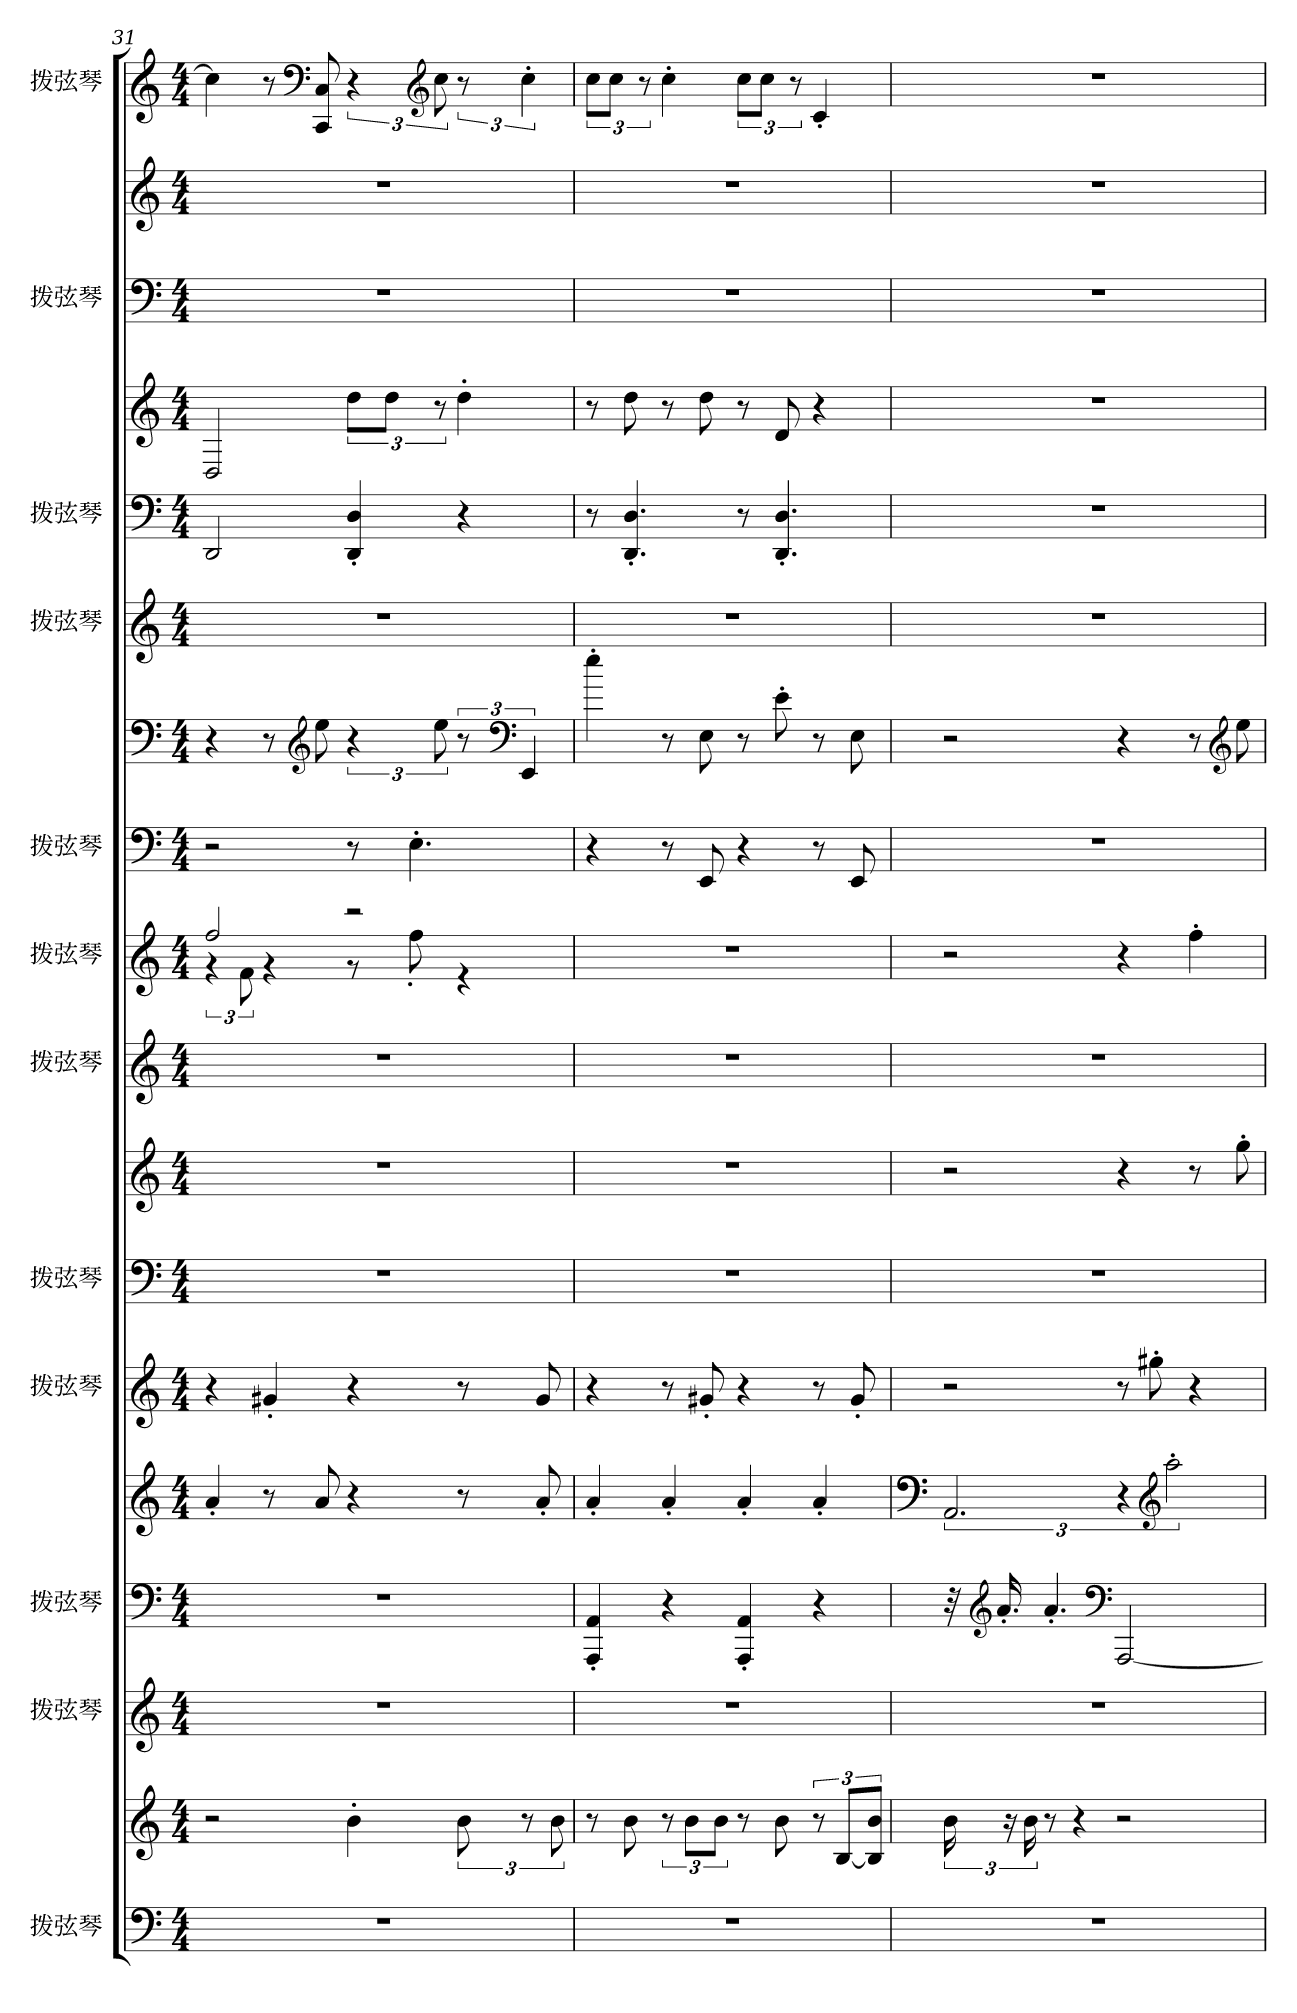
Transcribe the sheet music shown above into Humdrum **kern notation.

**kern	**kern	**kern	**kern	**kern	**kern	**kern	**kern	**kern	**kern	**kern	**kern	**kern	**kern	**kern	**kern	**kern	**kern
*part12	*part12	*part11	*part10	*part10	*part9	*part8	*part8	*part7	*part6	*part5	*part5	*part4	*part3	*part3	*part2	*part2	*part1
*staff18	*staff17	*staff16	*staff15	*staff14	*staff13	*staff12	*staff11	*staff10	*staff9	*staff8	*staff7	*staff6	*staff5	*staff4	*staff3	*staff2	*staff1
*I"拨弦琴	*	*I"拨弦琴	*I"拨弦琴	*	*I"拨弦琴	*I"拨弦琴	*	*I"拨弦琴	*I"拨弦琴	*I"拨弦琴	*	*I"拨弦琴	*I"拨弦琴	*	*I"拨弦琴	*	*I"拨弦琴
*clefF4	*clefG2	*clefG2	*clefF4	*clefG2	*clefG2	*clefF4	*clefG2	*clefG2	*clefG2	*clefF4	*clefF4	*clefG2	*clefF4	*clefG2	*clefF4	*clefG2	*clefG2
*k[]	*k[]	*k[]	*k[]	*k[]	*k[]	*k[]	*k[]	*k[]	*k[]	*k[]	*k[]	*k[]	*k[]	*k[]	*k[]	*k[]	*k[]
*M4/4	*M4/4	*M4/4	*M4/4	*M4/4	*M4/4	*M4/4	*M4/4	*M4/4	*M4/4	*M4/4	*M4/4	*M4/4	*M4/4	*M4/4	*M4/4	*M4/4	*M4/4
=31	=31	=31	=31	=31	=31	=31	=31	=31	=31	=31	=31	=31	=31	=31	=31	=31	=31
*	*	*	*	*	*	*	*	*	*^	*	*	*	*	*	*	*	*
1r	2r	1r	1r	4a'/	4r	1r	1r	1r	2ff/	6r	2r	4r	1r	2DD/	2D/	1r	1r	4cc\]
.	.	.	.	.	.	.	.	.	.	12f\	.	.	.	.	.	.	.	.
.	.	.	.	8r	4g#X'/	.	.	.	.	4r	.	8r	.	.	.	.	.	8r
*	*	*	*	*	*	*	*	*	*	*	*	*clefG2	*	*	*	*	*	*clefF4
.	.	.	.	8a/	.	.	.	.	.	.	.	8ee\	.	.	.	.	.	8CC/ 8C/
.	4b'\	.	.	4r	4r	.	.	.	2r	8r	8r	6r	.	4DD/' 4D/'	12dd\L	.	.	6r
.	.	.	.	.	.	.	.	.	.	.	.	.	.	.	12dd\J	.	.	.
.	.	.	.	.	.	.	.	.	.	8ff'\	4.E'\	.	.	.	.	.	.	.
*	*	*	*	*	*	*	*	*	*	*	*	*	*	*	*	*	*	*clefG2
.	.	.	.	.	.	.	.	.	.	.	.	12ee\	.	.	12r	.	.	12cc\
.	12b\	.	.	8r	8r	.	.	.	.	4r	.	12r	.	4r	4dd'\	.	.	12r
*	*	*	*	*	*	*	*	*	*	*	*	*clefF4	*	*	*	*	*	*
.	12r	.	.	.	.	.	.	.	.	.	.	6EE/	.	.	.	.	.	6cc'\
.	.	.	.	8a'/	8g#/	.	.	.	.	.	.	.	.	.	.	.	.	.
.	12b\	.	.	.	.	.	.	.	.	.	.	.	.	.	.	.	.	.
*	*	*	*	*	*	*	*	*	*v	*v	*	*	*	*	*	*	*	*
=32	=32	=32	=32	=32	=32	=32	=32	=32	=32	=32	=32	=32	=32	=32	=32	=32	=32
1r	8r	1r	4AAA/' 4AA/'	4a'/	4r	1r	1r	1r	1r	4r	4ee'\	1r	8r	8r	1r	1r	12cc\L
.	.	.	.	.	.	.	.	.	.	.	.	.	.	.	.	.	12cc\J
.	8b\	.	.	.	.	.	.	.	.	.	.	.	4.DD/' 4.D/'	8dd\	.	.	.
.	.	.	.	.	.	.	.	.	.	.	.	.	.	.	.	.	12r
.	12r	.	4r	4a'/	8r	.	.	.	.	8r	8r	.	.	8r	.	.	4cc'\
.	12b\L	.	.	.	.	.	.	.	.	.	.	.	.	.	.	.	.
.	.	.	.	.	8g#X'/	.	.	.	.	8EE/	8E\	.	.	8dd\	.	.	.
.	12b\J	.	.	.	.	.	.	.	.	.	.	.	.	.	.	.	.
.	8r	.	4AAA/' 4AA/'	4a'/	4r	.	.	.	.	4r	8r	.	8r	8r	.	.	12cc\L
.	.	.	.	.	.	.	.	.	.	.	.	.	.	.	.	.	12cc\J
.	8b\	.	.	.	.	.	.	.	.	.	8e'\	.	4.DD/' 4.D/'	8d/	.	.	.
.	.	.	.	.	.	.	.	.	.	.	.	.	.	.	.	.	12r
.	12r	.	4r	4a'/	8r	.	.	.	.	8r	8r	.	.	4r	.	.	4c'/
.	[12B/L	.	.	.	.	.	.	.	.	.	.	.	.	.	.	.	.
.	.	.	.	.	8g#'/	.	.	.	.	8EE/	8E\	.	.	.	.	.	.
.	12B/] 12b/J	.	.	.	.	.	.	.	.	.	.	.	.	.	.	.	.
!!LO:PB:g=z
=33	=33	=33	=33	=33	=33	=33	=33	=33	=33	=33	=33	=33	=33	=33	=33	=33	=33
*	*	*	*	*clefF4	*	*	*	*	*	*	*	*	*	*	*	*	*
1r	24b\	1r	32r	3.AA/	2r	1r	2r	1r	2r	1r	2r	1r	1r	1r	1r	1r	1r
*	*	*	*clefG2	*	*	*	*	*	*	*	*	*	*	*	*	*	*
.	.	.	16.a'/	.	.	.	.	.	.	.	.	.	.	.	.	.	.
.	24r	.	.	.	.	.	.	.	.	.	.	.	.	.	.	.	.
.	24b\	.	.	.	.	.	.	.	.	.	.	.	.	.	.	.	.
.	8r	.	4.a'/	.	.	.	.	.	.	.	.	.	.	.	.	.	.
.	4r	.	.	.	.	.	.	.	.	.	.	.	.	.	.	.	.
*	*	*	*clefF4	*	*	*	*	*	*	*	*	*	*	*	*	*	*
.	2r	.	[2AAA/	6r	8r	.	4r	.	4r	.	4r	.	.	.	.	.	.
.	.	.	.	.	8gg#X'\	.	.	.	.	.	.	.	.	.	.	.	.
*	*	*	*	*clefG2	*	*	*	*	*	*	*	*	*	*	*	*	*
.	.	.	.	3aa'\	.	.	.	.	.	.	.	.	.	.	.	.	.
.	.	.	.	.	4r	.	8r	.	4ff'\	.	8r	.	.	.	.	.	.
*	*	*	*	*	*	*	*	*	*	*	*clefG2	*	*	*	*	*	*
.	.	.	.	.	.	.	8gg'\	.	.	.	8ee\	.	.	.	.	.	.
=	=	=	=	=	=	=	=	=	=	=	=	=	=	=	=	=	=
*-	*-	*-	*-	*-	*-	*-	*-	*-	*-	*-	*-	*-	*-	*-	*-	*-	*-
